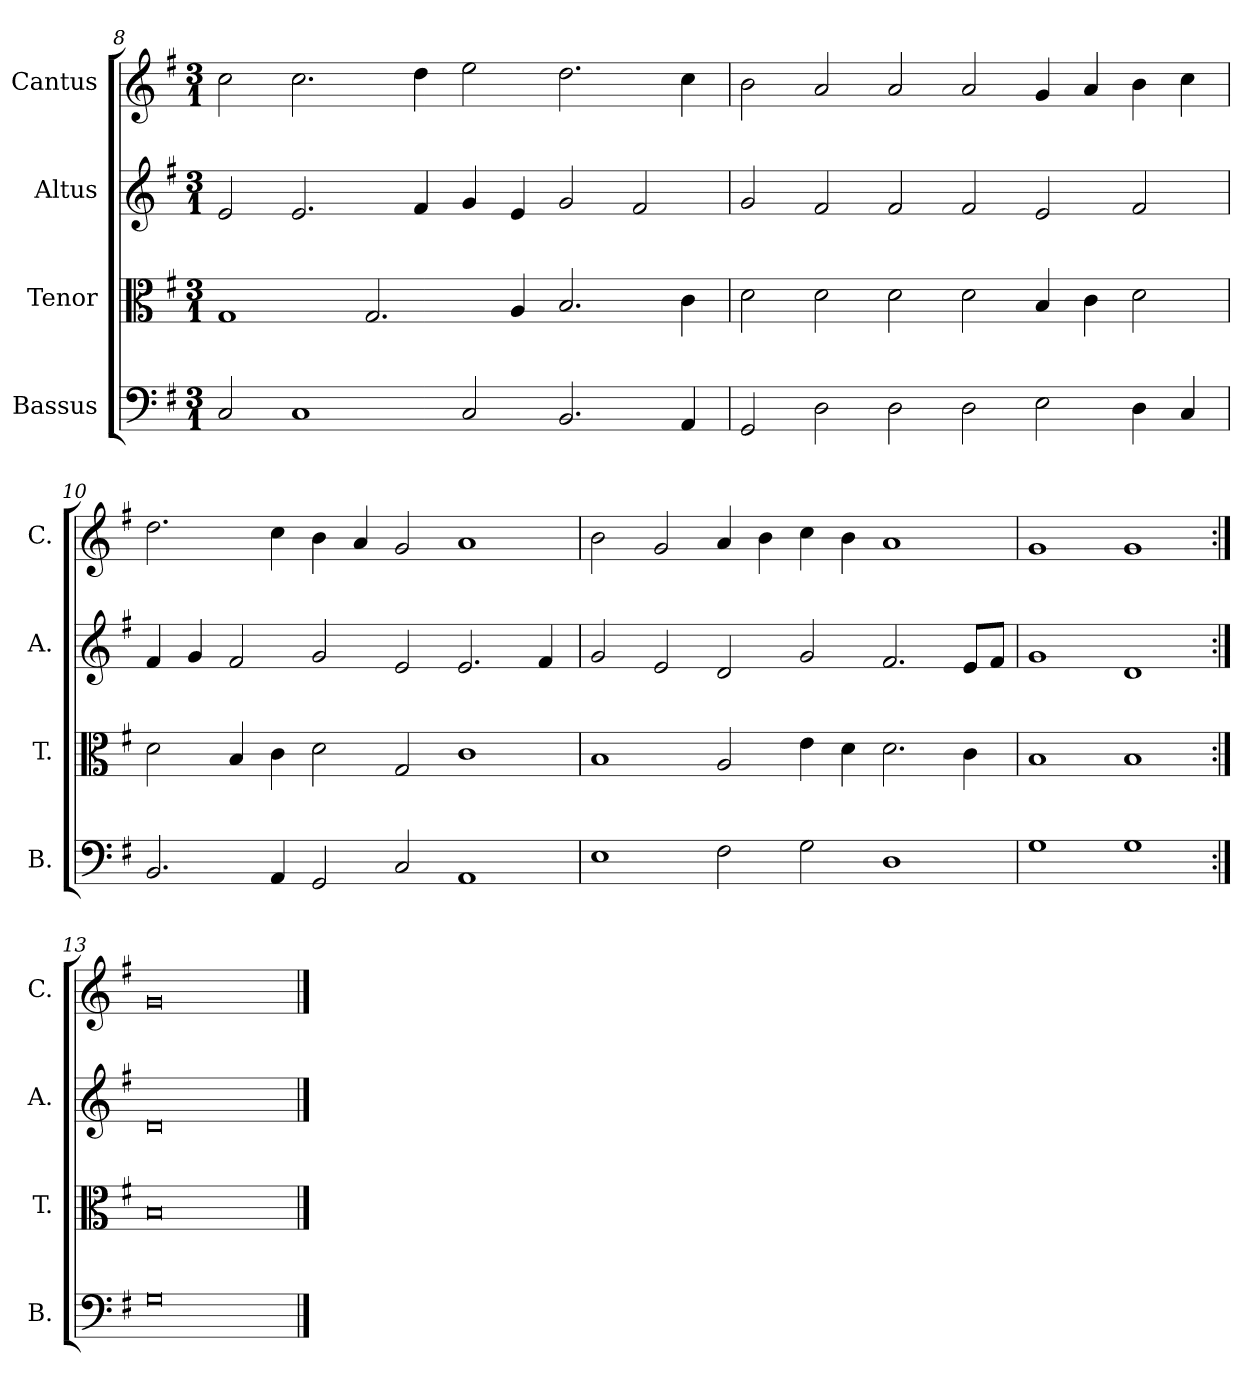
**kern	**kern	**kern	**kern
*part4	*part3	*part2	*part1
*staff4	*staff3	*staff2	*staff1
*I"Bassus	*I"Tenor	*I"Altus	*I"Cantus
*I'B.	*I'T.	*I'A.	*I'C.
*clefF4	*clefC3	*clefG2	*clefG2
*k[f#]	*k[f#]	*k[f#]	*k[f#]
*G:	*G:	*G:	*G:
*M3/1	*M3/1	*M3/1	*M3/1
=8	=8	=8	=8
2C/	1G	2e/	2cc\
1C	.	2.e/	2.cc\
.	2.G/	.	.
.	.	4f#/	4dd\
2C/	.	4g/	2ee\
.	4A/	4e/	.
2.BB/	2.B/	2g/	2.dd\
.	.	2f#/	.
4AA/	4c\	.	4cc\
=9	=9	=9	=9
2GG/	2d\	2g/	2b\
2D\	2d\	2f#/	2a/
2D\	2d\	2f#/	2a/
2D\	2d\	2f#/	2a/
2E\	4B/	2e/	4g/
.	4c\	.	4a/
4D\	2d\	2f#/	4b\
4C/	.	.	4cc\
!!LO:LB:g=z
=10	=10	=10	=10
2.BB/	2d\	4f#/	2.dd\
.	.	4g/	.
.	4B/	2f#/	.
4AA/	4c\	.	4cc\
2GG/	2d\	2g/	4b\
.	.	.	4a/
2C/	2G/	2e/	2g/
1AA	1c	2.e/	1a
.	.	4f#/	.
=11	=11	=11	=11
1E	1B	2g/	2b\
.	.	2e/	2g/
2F#\	2A/	2d/	4a/
.	.	.	4b\
2G\	4e\	2g/	4cc\
.	4d\	.	4b\
1D	2.d\	2.f#/	1a
.	4c\	8e/L	.
.	.	8f#/J	.
=12	=12	=12	=12
1G	1B	1g	1g
1G	1B	1d	1g
=13:|!	=13:|!	=13:|!	=13:|!
0G	0B	0d	0g
==	==	==	==
*-	*-	*-	*-
